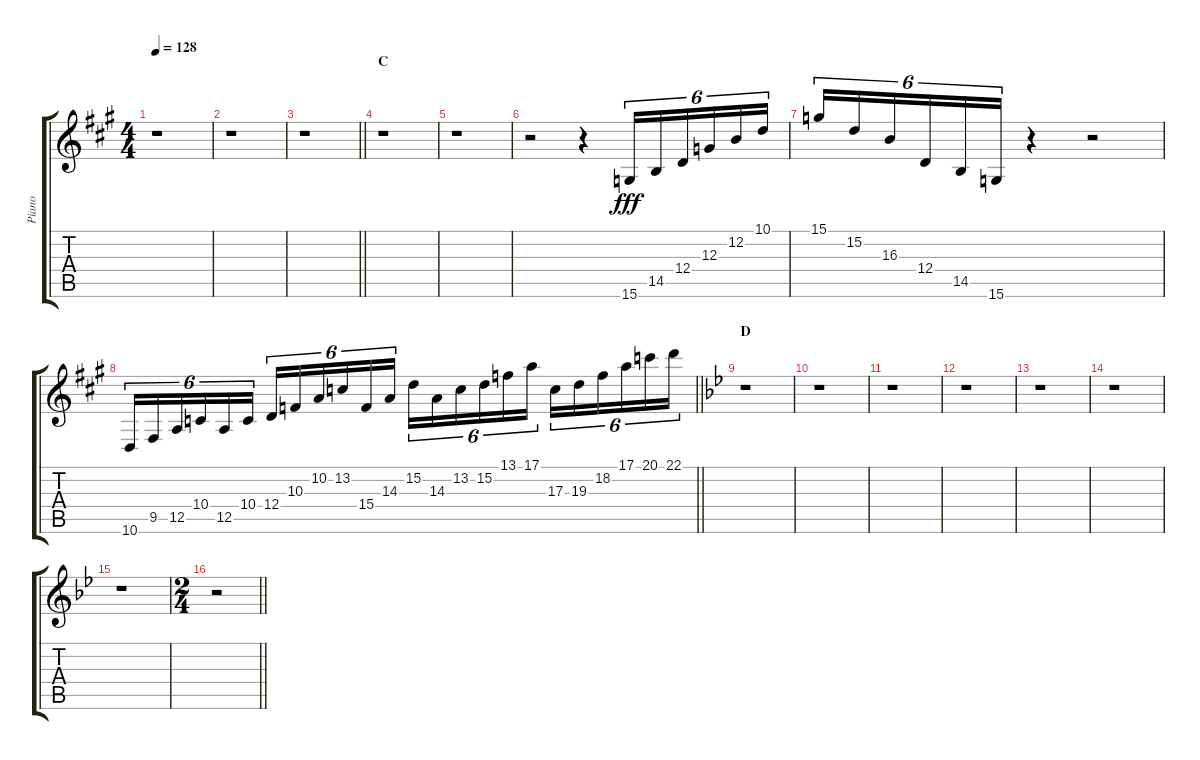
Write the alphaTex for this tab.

\track ("Piano" "Piano") {instrument acousticgrandpiano}
\staff {score tabs}
\tuning (E4 B3 G3 D3 A2 E2) {hide}
\ts (4 4)
\tempo 128
\clef g2
\ks a
r.1{dy fff} |
r.1 |
\barLineRight lightlight
r.1 |
\section ("" "C")
r.1 |
r.1 |
r.2 r.4 15.6.16{tu (6 4)} 14.5.16{tu (6 4)} 12.4.16{tu (6 4)} 12.3.16{tu (6 4)} 12.2.16{tu (6 4)} 10.1.16{tu (6 4)} |
15.1.16{tu (6 4)} 15.2.16{tu (6 4)} 16.3.16{tu (6 4)} 12.4.16{tu (6 4)} 14.5.16{tu (6 4)} 15.6.16{tu (6 4)} r.4 r.2 |
\barLineRight lightlight
10.6.16{tu (6 4)} 9.5.16{tu (6 4)} 12.5.16{tu (6 4)} 10.4.16{tu (6 4)} 12.5.16{tu (6 4)} 10.4.16{tu (6 4)} 12.4.16{tu (6 4)} 10.3.16{tu (6 4)} 10.2.16{tu (6 4)} 13.2.16{tu (6 4)} 15.4.16{tu (6 4)} 14.3.16{tu (6 4)} 15.2.16{tu (6 4)} 14.3.16{tu (6 4)} 13.2.16{tu (6 4)} 15.2.16{tu (6 4)} 13.1.16{tu (6 4)} 17.1.16{tu (6 4)} 17.3.16{tu (6 4)} 19.3.16{tu (6 4)} 18.2.16{tu (6 4)} 17.1.16{tu (6 4)} 20.1.16{tu (6 4)} 22.1.16{tu (6 4)} |
\section ("" "D")
\ks bb
r.1 |
r.1 |
r.1 |
r.1 |
r.1 |
r.1 |
r.1 |
\ts (2 4)
\barLineRight lightlight
r.2
